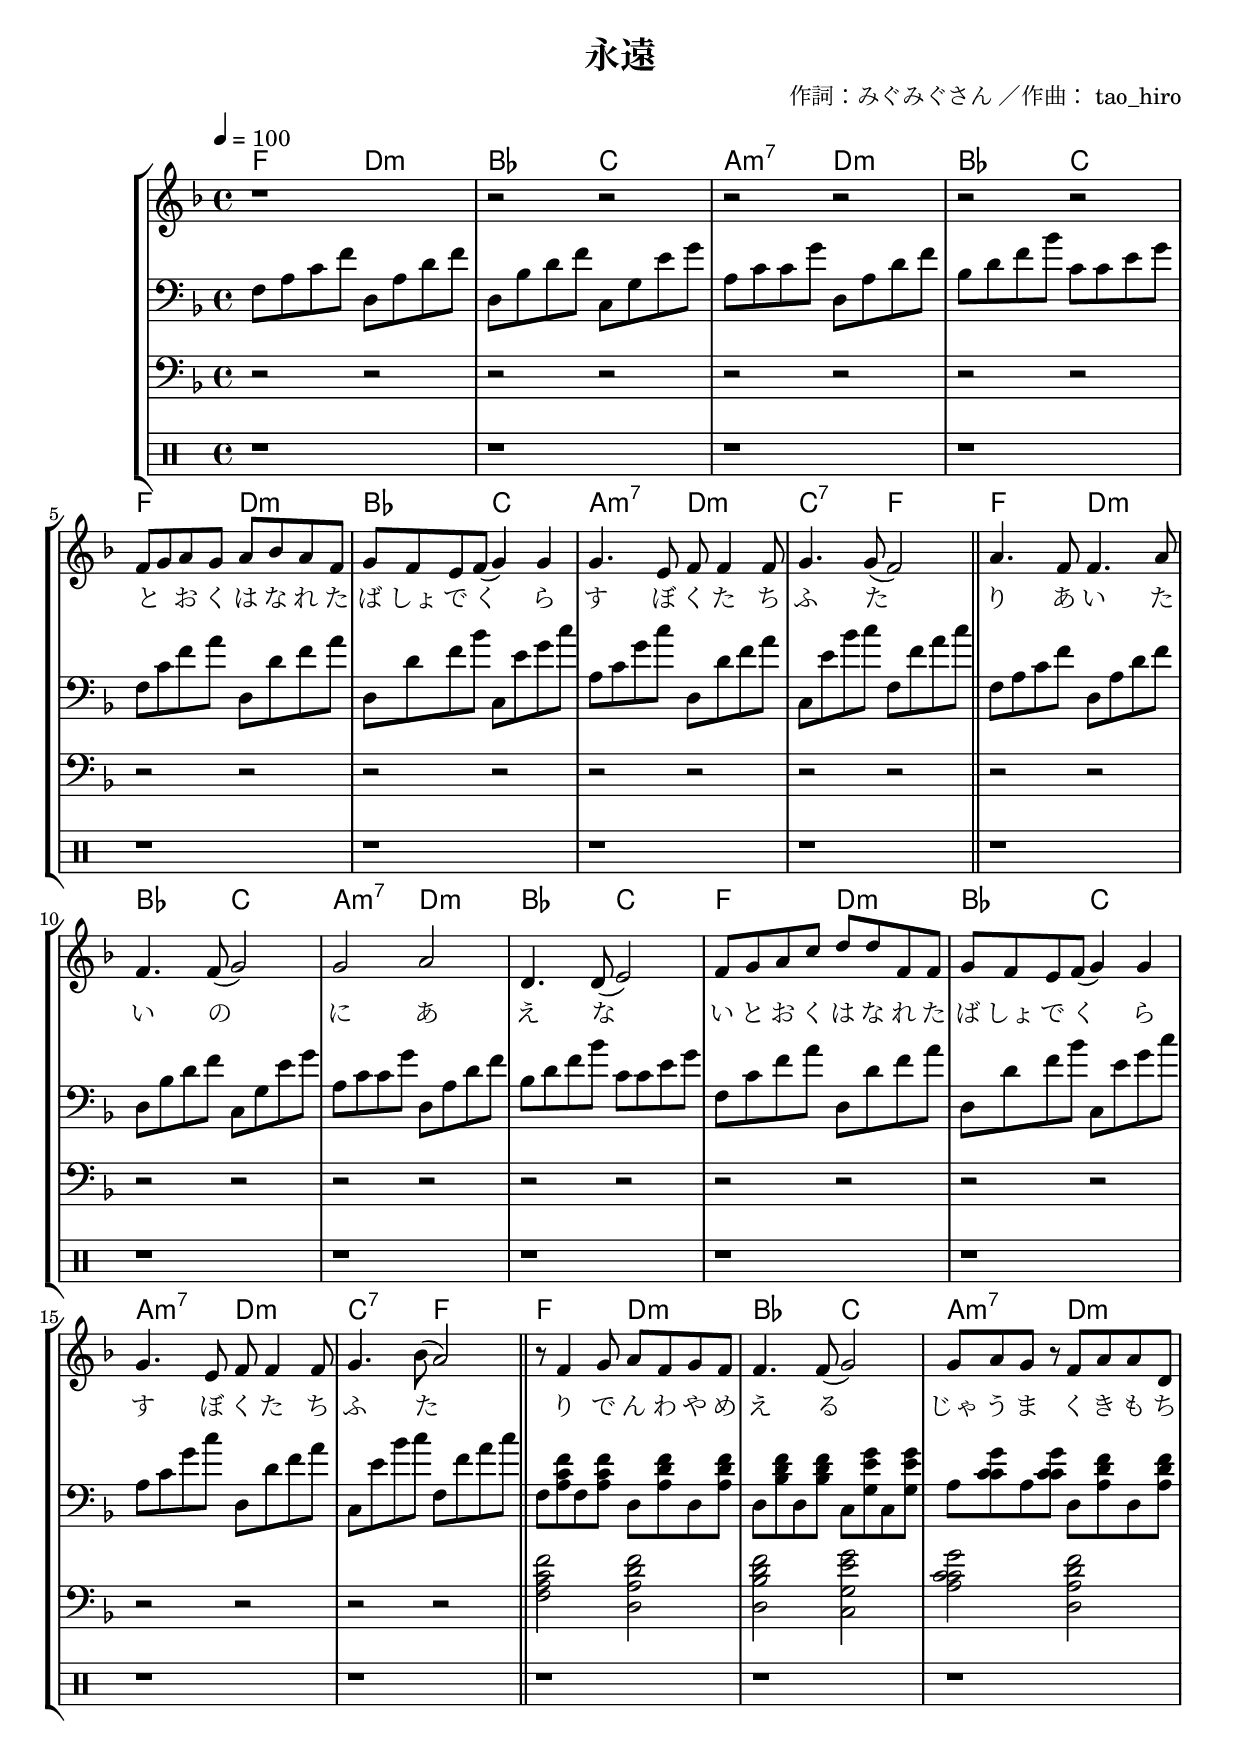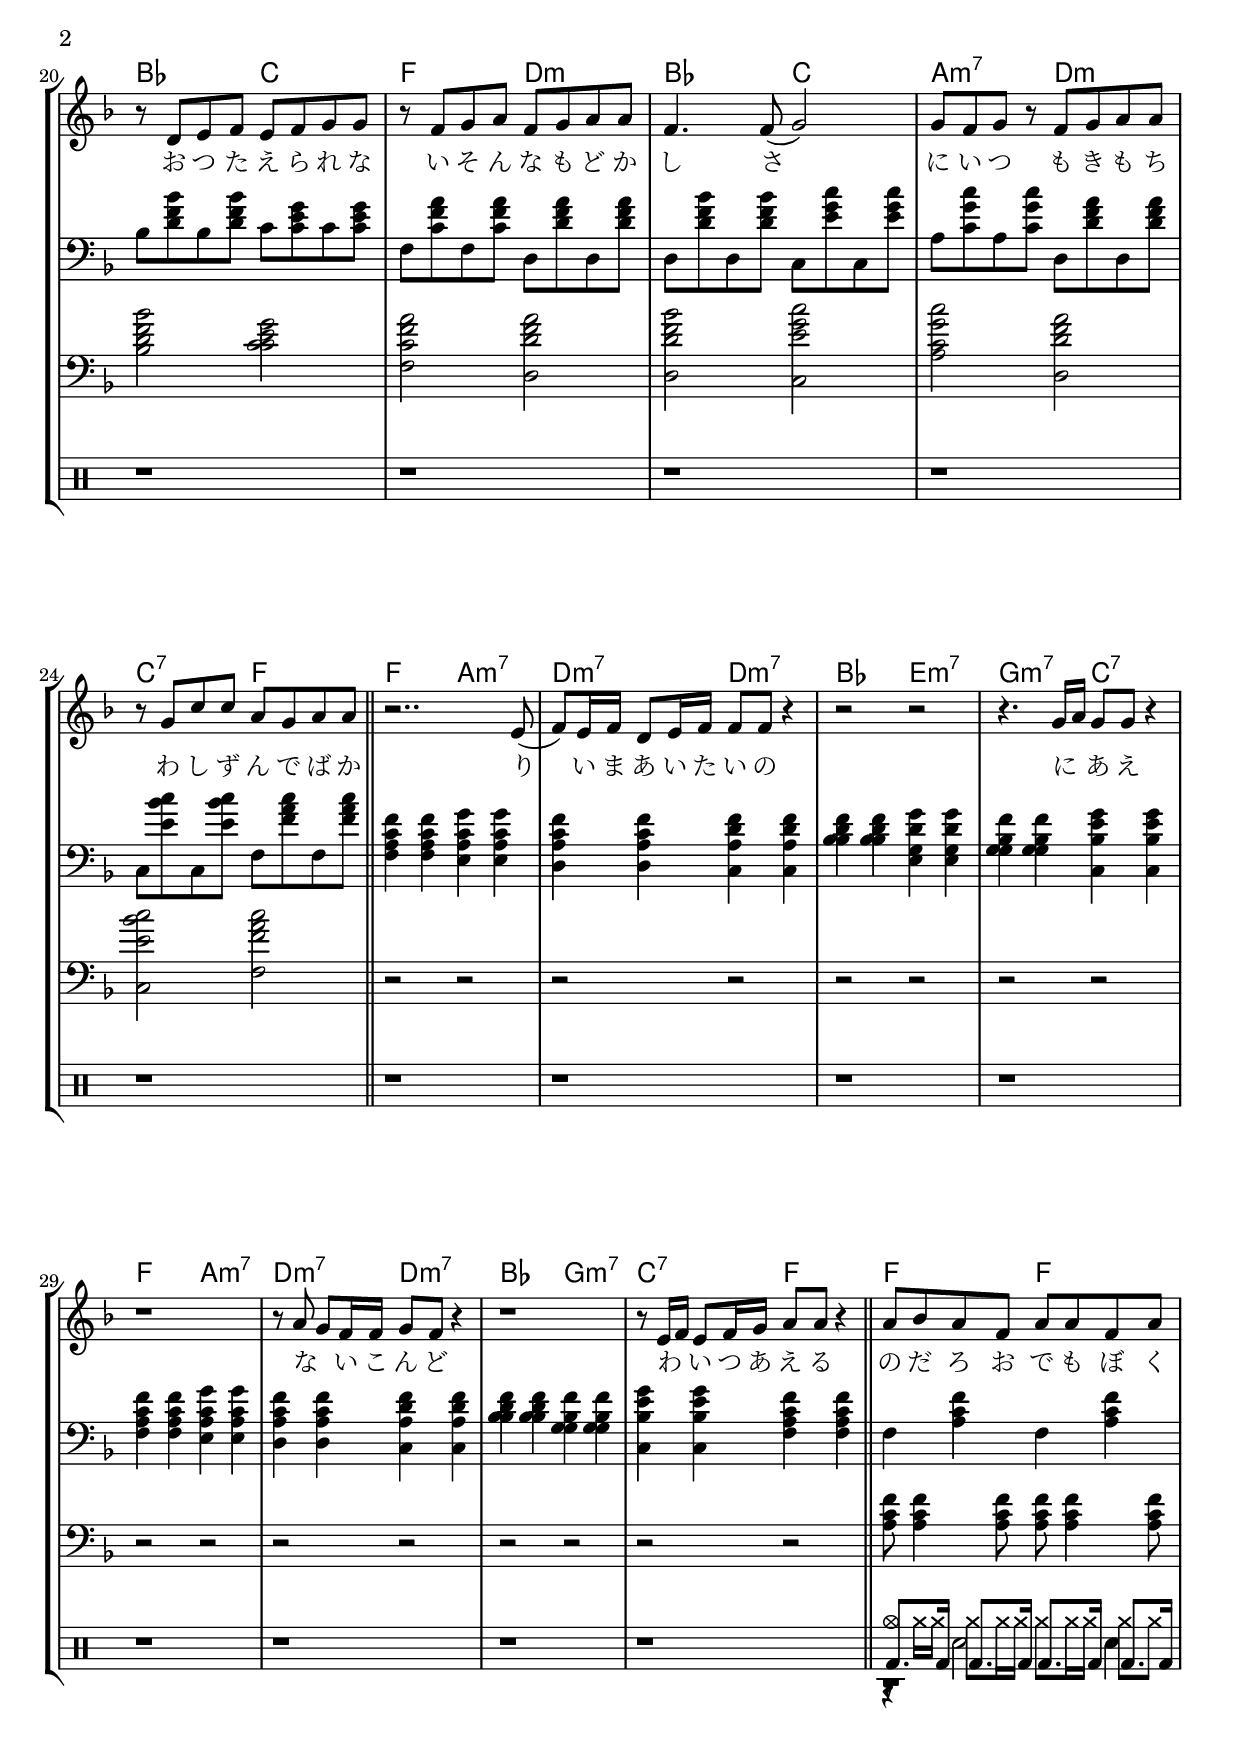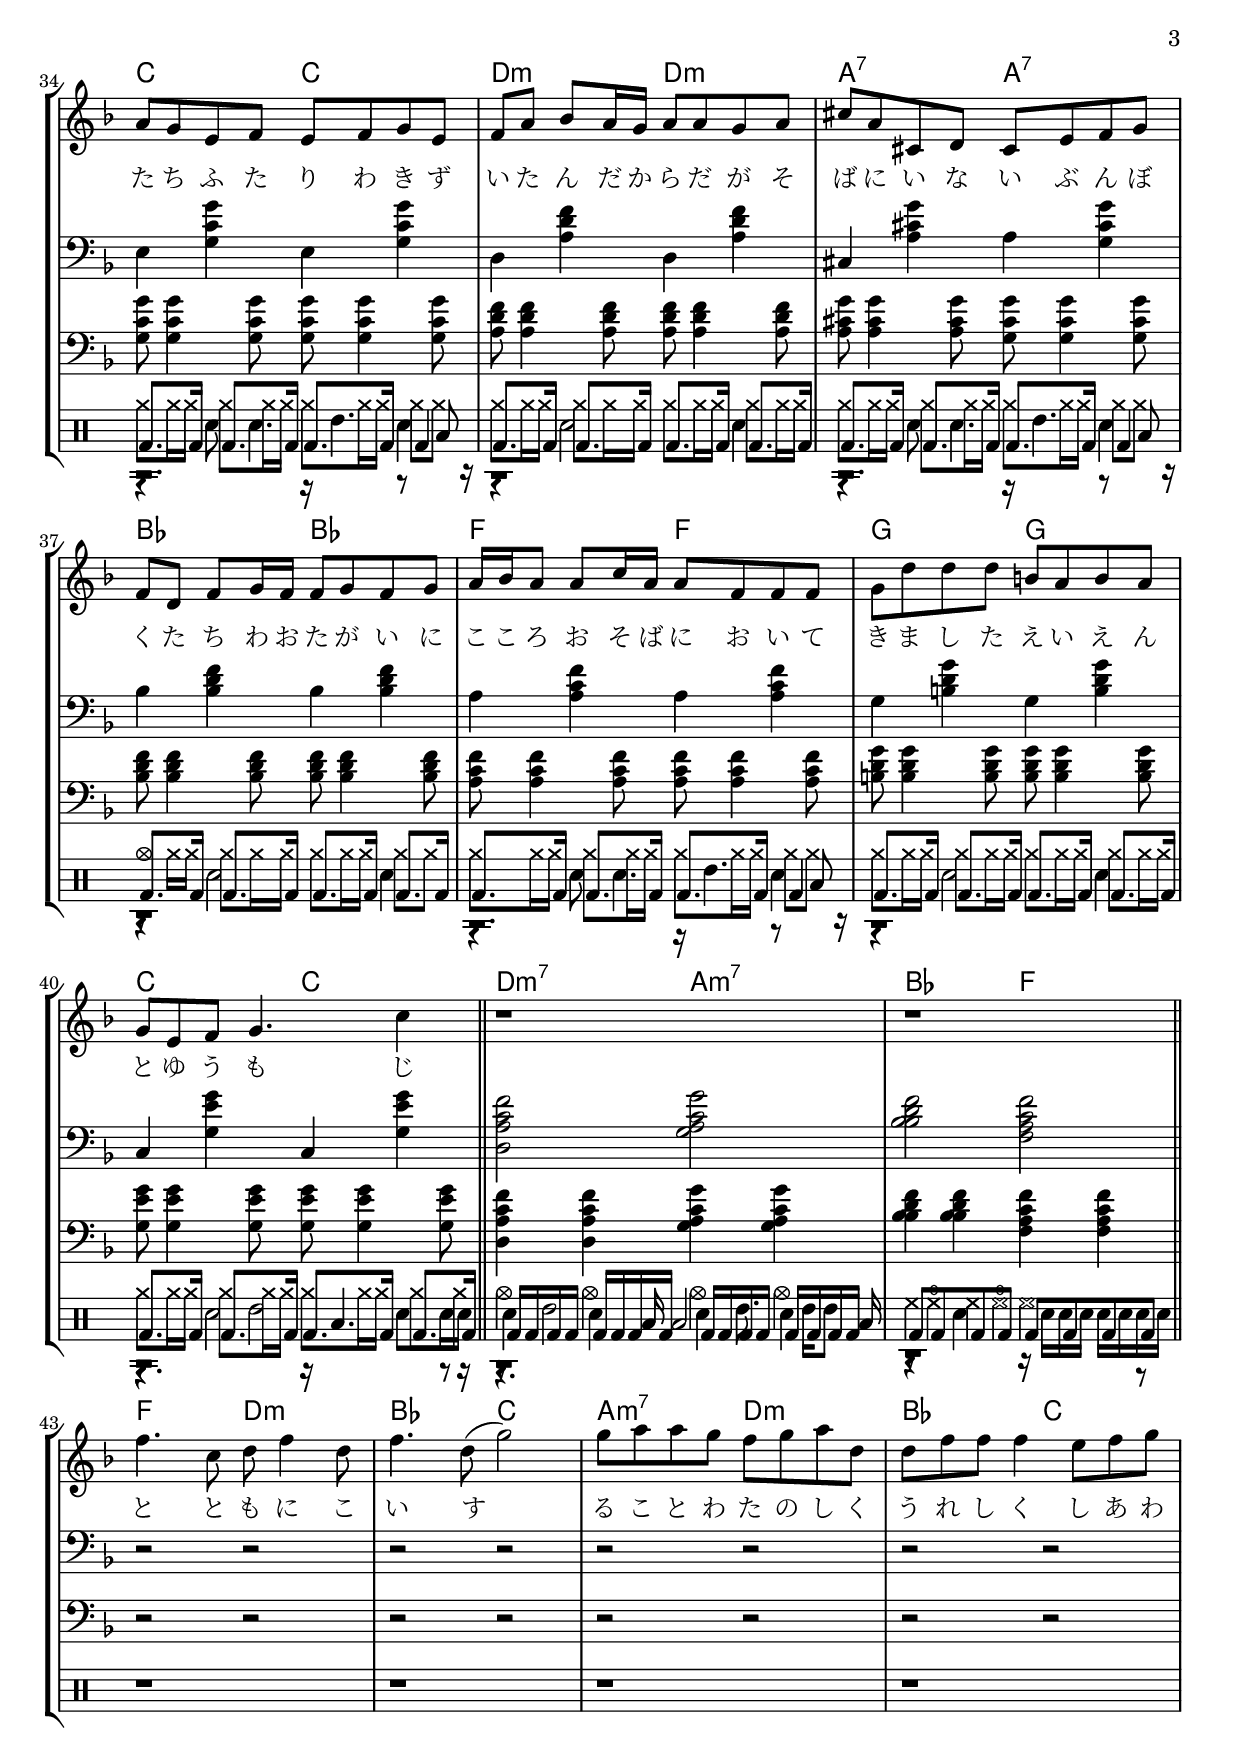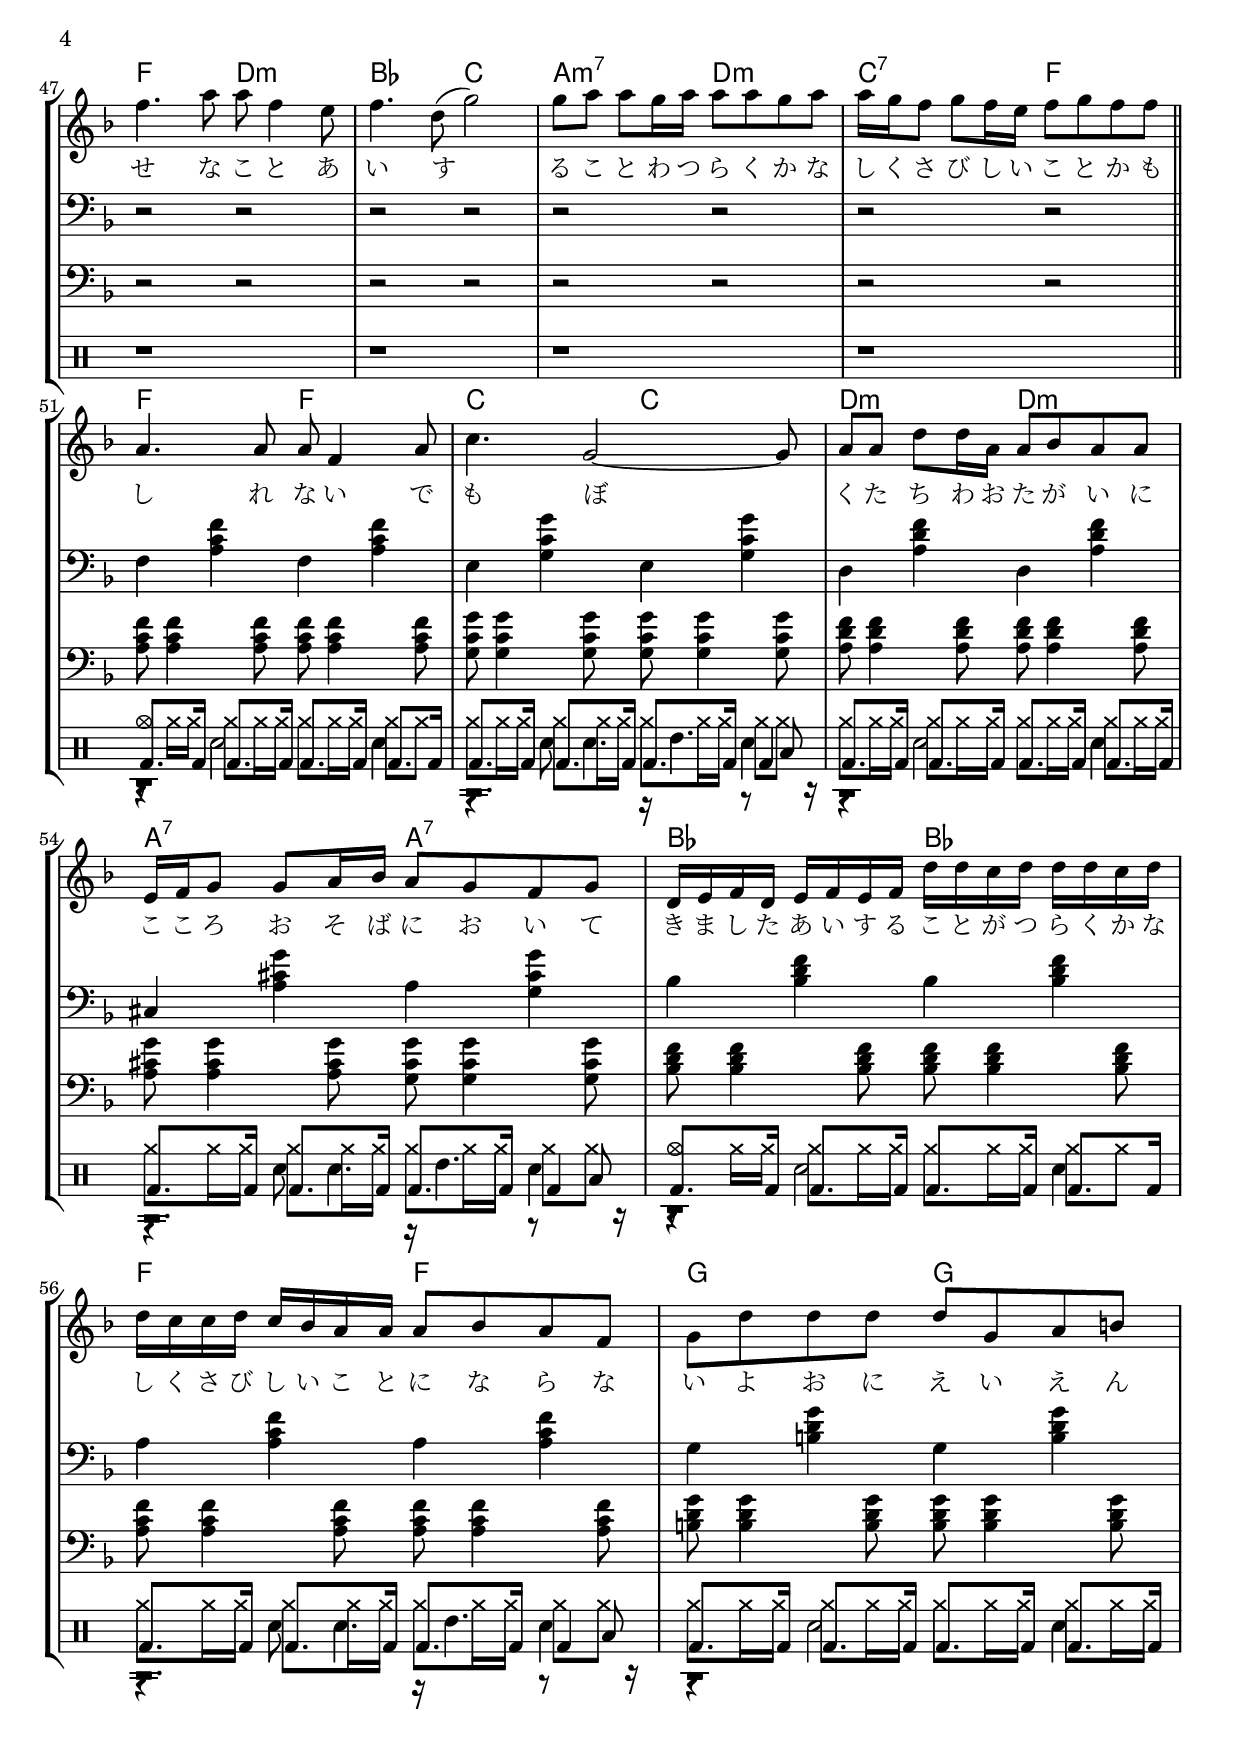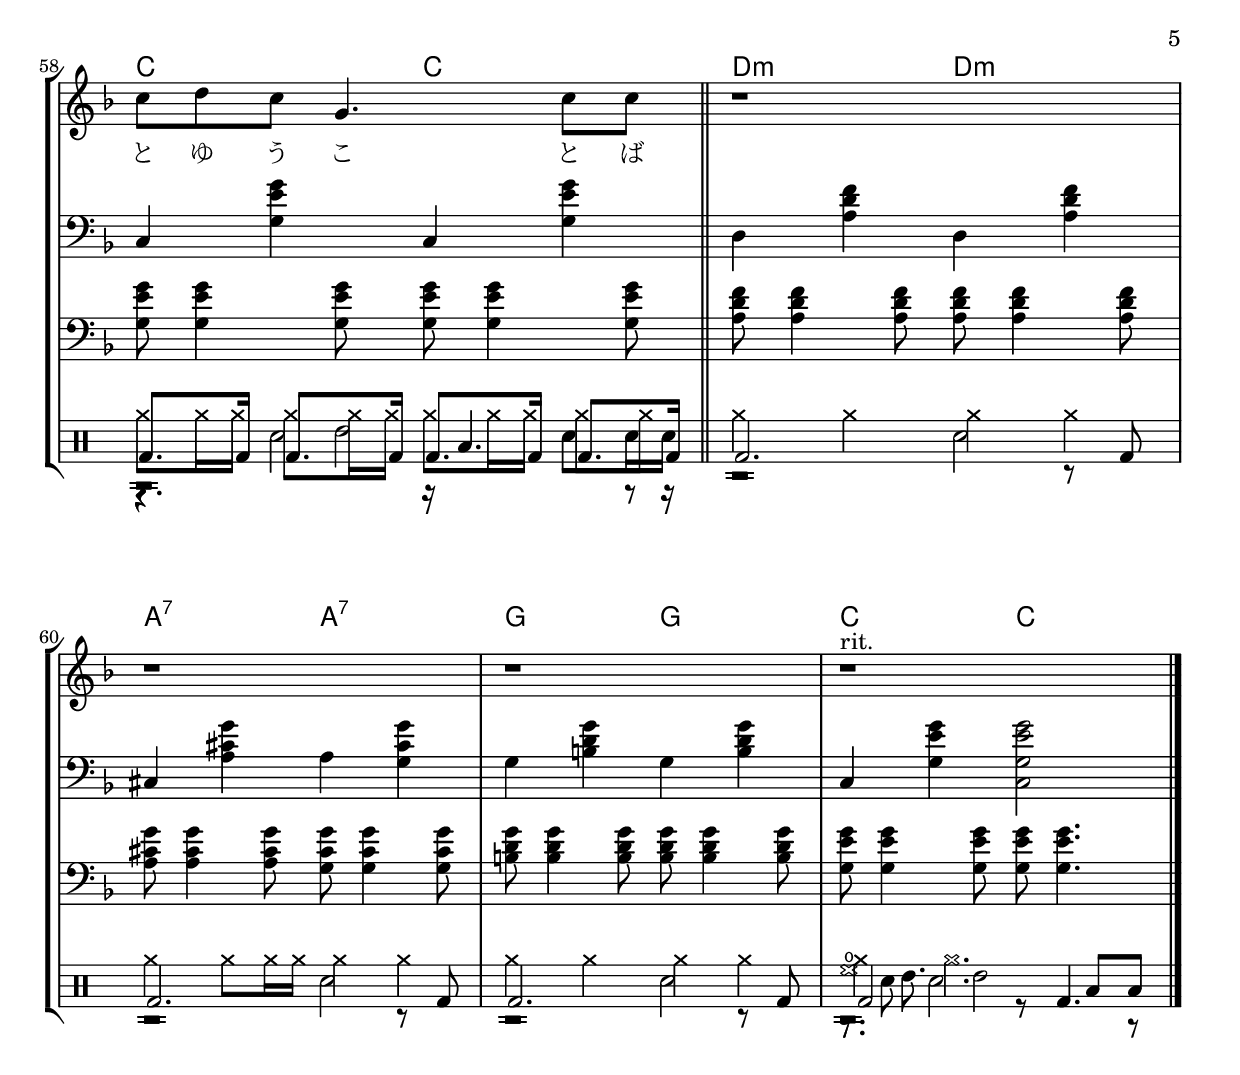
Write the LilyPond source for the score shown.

\version "2.12.1"

\header {
	title = \markup {永遠}
	composer = \markup \center-column {"作詞：みぐみぐさん ／作曲： tao_hiro"}
}

harmony = \chordmode {
	f2 d:m bes c a:min7 d:m bes c f d:m bes c a:min7 d:m c:7 f 

	f d:m bes c a:min7 d:m bes c f d:m bes c a:min7 d:m c:7 f 

	f d:m bes c a:min7 d:m bes c f d:m bes c a:min7 d:m c:7 f 

	f a:min7 d:min7 d:min7 bes e:min7 g:min7 c:7 f a:min7 d:min7 d:min7 bes g:min7 c:7 f 

	f f c c d:m d:m a:7 a:7 bes bes f f g g c c 

	d:min7 a:min7 bes f 

	f d:m bes c a:min7 d:m bes c f d:m bes c a:min7 d:m c:7 f 

	f f c c d:m d:m a:7 a:7 bes bes f f g g c c 

	d:m d:m a:7 a:7 g g c c 
}

melody = {
	\set Staff.midiInstrument = #"Electric Guitar (clean)"
		\key f \major
	\tempo 4 = 100
 r1~ 
	r2  r2 
	r2  r2~ 
	r2  r2 
	f'8  g'8  a'8  g'8  a'8  bes'8  a'8  f'8 
	g'8  f'8  e'8  f'8  (g'4)  g'4 
	g'4.  e'8  f'8  f'4  f'8 
	g'4.  g'8  (f'2)
	\set Staff.midiInstrument = #"mmi0.42"
	 a'4.  f'8  f'4.  a'8 
	f'4.  f'8  (g'2) 
	g'2  a'2 
	d'4.  d'8  (e'2) 
	f'8  g'8  a'8  c''8  d''8  d''8  f'8  f'8 
	g'8  f'8  e'8  f'8  (g'4)  g'4 
	g'4.  e'8  f'8  f'4  f'8 
	g'4.  bes'8  (a'2)
	\set Staff.midiInstrument = #"mmi0.42"
	 r8  f'4  g'8  a'8  f'8  g'8  f'8 
	f'4.  f'8  (g'2) 
	g'8  a'8  g'8  r8  f'8  a'8  a'8  d'8 
	r8  d'8  e'8  f'8  e'8  f'8  g'8  g'8 
	r8  f'8  g'8  a'8  f'8  g'8  a'8  a'8 
	f'4.  f'8  (g'2) 
	g'8  f'8  g'8  r8  f'8  g'8  a'8  a'8 
	r8  g'8  c''8  c''8  a'8  g'8  a'8  a'8
	\set Staff.midiInstrument = #"mmi0.42"
	r2.. e'8 
	(f'8)  e'16  f'16  d'8  e'16  f'16  f'8  f'8  r4~ 
	r2  r2~ 
	r4.  g'16  a'16  g'8  g'8  r4 
	r1~ 
	r8  a'8  g'8  f'16  f'16  g'8  f'8  r4~ 
	r1~ 
	r8  e'16  f'16  e'8  f'16  g'16  a'8  a'8  r4
	\set Staff.midiInstrument = #"mmi0.42"
	 a'8  bes'8  a'8  f'8  a'8  a'8  f'8  a'8 
	a'8  g'8  e'8  f'8  e'8  f'8  g'8  e'8 
	f'8  a'8  bes'8  a'16  g'16  a'8  a'8  g'8  a'8 
	cis''8  a'8  cis'8  d'8  cis'8  e'8  f'8  g'8 
	f'8  d'8  f'8  g'16  f'16  f'8  g'8  f'8  g'8 
	a'16  bes'16  a'8  a'8  c''16  a'16  a'8  f'8  f'8  f'8 
	g'8  d''8  d''8  d''8  b'8  a'8  b'8  a'8 
	g'8  e'8  f'8  g'4.  c''4
	r1 | r1   
	\set Staff.midiInstrument = #"mmi0.42"
	 f''4.  c''8  d''8  f''4  d''8 
	f''4.  d''8  (g''2) 
	g''8  a''8  a''8  g''8  f''8  g''8  a''8  d''8 
	d''8  f''8  f''8  f''4  e''8  f''8  g''8 
	f''4.  a''8  a''8  f''4  e''8 
	f''4.  d''8  (g''2) 
	g''8  a''8  a''8  g''16  a''16  a''8  a''8  g''8  a''8 
	a''16  g''16  f''8  g''8  f''16  e''16  f''8  g''8  f''8  f''8
	\set Staff.midiInstrument = #"mmi0.42"
	 a'4.  a'8  a'8  f'4  a'8 
	c''4.  g'2~g'8 
	a'8  a'8  d''8  d''16  a'16  a'8  bes'8  a'8  a'8 
	e'16  f'16  g'8  g'8  a'16  bes'16  a'8  g'8  f'8  g'8 
	d'16  e'16  f'16  d'16  e'16  f'16  e'16  f'16  d''16  d''16  c''16  d''16  d''16  d''16  c''16  d''16 
	d''16  c''16  c''16  d''16  c''16  bes'16  a'16  a'16  a'8  bes'8  a'8  f'8 
	g'8  d''8  d''8  d''8  d''8  g'8  a'8  b'8 
	c''8  d''8  c''8  g'4.  c''8  c''8
	r1 | r1 | r1 | r1^"rit." \bar "|."
}

words = \lyricmode {
	と  お  く  は  な  れ  た  ば  しょ  で  く  ら  す  ぼ  く  た  ち  ふ  た  り  
	あ  い  た  い  の  に  あ  え  な  い  と  お  く  は  な  れ  た  ば  しょ  で  く  ら  す  ぼ  く  た  ち  ふ  た  り  
	で  ん  わ  や  め  え  る  じゃ  う  ま  く  き  も  ち  お  つ  た  え  ら  れ  な  い  そ  ん  な  も  ど  か  し  さ  に  い  つ  も  き  も  ち  わ  し  ず  ん  で  ば  か  り  
	い  ま  あ  い  た  い  の  に  あ  え  な  い  こ  ん  ど  わ  い  つ  あ  え  る  の  だ  ろ  お  
	で  も  ぼ  く  た  ち  ふ  た  り  わ  き  ず  い  た  ん  だ  か  ら  だ  が  そ  ば  に  い  な  い  ぶ  ん  ぼ  く  た  ち  わ  お  た  が  い  に  こ  こ  ろ  お  そ  ば  に  お  い  て  き  ま  し  た  え  い  え  ん  と  ゆ  う  も  じ  と  と  も  に  
	
	こ  い  す  る  こ  と  わ  た  の  し  く  う  れ  し  く  し  あ  わ  せ  な  こ  と  あ  い  す  る  こ  と  わ  つ  ら  く  か  な  し  く  さ  び  し  い  こ  と  か  も  し  れ  な  い  
	で  も  ぼ  く  た  ち  わ  お  た  が  い  に  こ  こ  ろ  お  そ  ば  に  お  い  て  き  ま  し  た  あ  い  す  る  こ  と  が  つ  ら  く  か  な  し  く  さ  び  し  い  こ  と  に  な  ら  な  い  よ  お  に  え  い  え  ん  と  ゆ  う  こ  と  ば  と  と  も  に  
	
}

tempochange = {
	\tempo 4 = 100
	r1 | r1 | r1 | r1 | r1 | r1 | r1 | r1 \bar "||"
	\tempo 4 = 100
	r1 | r1 | r1 | r1 | r1 | r1 | r1 | r1 \bar "||"
	\tempo 4 = 100
	r1 | r1 | r1 | r1 | r1 | r1 | r1 | r1 \bar "||"
	\tempo 4 = 100
	r1 | r1 | r1 | r1 | r1 | r1 | r1 | r1 \bar "||"
	\tempo 4 = 100
	r1 | r1 | r1 | r1 | r1 | r1 | r1 | r1 \bar "||"
	\tempo 4 = 100
	r1 | r1 \bar "||"
	\tempo 4 = 100
	r1 | r1 | r1 | r1 | r1 | r1 | r1 | r1 \bar "||"
	\tempo 4 = 100
	r1 | r1 | r1 | r1 | r1 | r1 | r1 | r1 \bar "||"
	\tempo 4 = 100
	r1 | r1 | r1 | \tempo 4 = 75 r2 \tempo 4 = 66 r2 \bar "|."
}

mainacc = {
	\clef bass
	\set Staff.midiInstrument = #"Acoustic grand"
	\key f \major
	\tempo 4 = 100
	f8 a8 c'8 f'8
	d8 a8 d'8 f'8
	d8 bes8 d'8 f'8
	c8 g8 e'8 g'8
	a8 c'8 c'8 g'8
	d8 a8 d'8 f'8
	bes8 d'8 f'8 bes'8
	c'8 c'8 e'8 g'8
	f8 c'8 f'8 a'8
	d8 d'8 f'8 a'8
	d8 d'8 f'8 bes'8
	c8 e'8 g'8 c''8
	a8 c'8 g'8 c''8
	d8 d'8 f'8 a'8
	c8 e'8 bes'8 c''8
	f8 f'8 a'8 c''8
	\bar "||"

	\set Staff.midiInstrument = #"Electric Guitar (clean)"
	f8 a8 c'8 f'8
	d8 a8 d'8 f'8
	d8 bes8 d'8 f'8
	c8 g8 e'8 g'8
	a8 c'8 c'8 g'8
	d8 a8 d'8 f'8
	bes8 d'8 f'8 bes'8
	c'8 c'8 e'8 g'8
	f8 c'8 f'8 a'8
	d8 d'8 f'8 a'8
	d8 d'8 f'8 bes'8
	c8 e'8 g'8 c''8
	a8 c'8 g'8 c''8
	d8 d'8 f'8 a'8
	c8 e'8 bes'8 c''8
	f8 f'8 a'8 c''8
	\bar "||"

	\set Staff.midiInstrument = #"Electric Guitar (clean)"
	f8 <a c' f'> f <a c' f'>
	d8 <a d' f'> d <a d' f'>
	d8 <bes d' f'> d <bes d' f'>
	c8 <g e' g'> c <g e' g'>
	a8 <c' c' g'> a <c' c' g'>
	d8 <a d' f'> d <a d' f'>
	bes8 <d' f' bes'> bes <d' f' bes'>
	c'8 <c' e' g'> c' <c' e' g'>
	f8 <c' f' a'> f <c' f' a'>
	d8 <d' f' a'> d <d' f' a'>
	d8 <d' f' bes'> d <d' f' bes'>
	c8 <e' g' c''> c <e' g' c''>
	a8 <c' g' c''> a <c' g' c''>
	d8 <d' f' a'> d <d' f' a'>
	c8 <e' bes' c''> c <e' bes' c''>
	f8 <f' a' c''> f <f' a' c''>
	\bar "||"

	\set Staff.midiInstrument = #"Tuba"
	<f a c' f'>4 <f a c' f'>4
	<e a c' g'>4 <e a c' g'>4
	<d a c' f'>4 <d a c' f'>4
	<c a d' f'>4 <c a d' f'>4
	<bes bes d' f'>4 <bes bes d' f'>4
	<e g d' g'>4 <e g d' g'>4
	<g g bes f'>4 <g g bes f'>4
	<c bes e' g'>4 <c bes e' g'>4
	<f a c' f'>4 <f a c' f'>4
	<e a c' g'>4 <e a c' g'>4
	<d a c' f'>4 <d a c' f'>4
	<c a d' f'>4 <c a d' f'>4
	<bes bes d' f'>4 <bes bes d' f'>4
	<g g bes f'>4 <g g bes f'>4
	<c bes e' g'>4 <c bes e' g'>4
	<f a c' f'>4 <f a c' f'>4
	\bar "||"

	\set Staff.midiInstrument = #"Soprano Sax"
	f4 <a c' f'>4
	f4 <a c' f'>4
	e4 <g c' g'>4
	e4 <g c' g'>4
	d4 <a d' f'>4
	d4 <a d' f'>4
	cis4 <a cis' g'>4
	a4 <g cis' g'>4
	bes4 <bes d' f'>4
	bes4 <bes d' f'>4
	a4 <a c' f'>4
	a4 <a c' f'>4
	g4 <b d' g'>4
	g4 <b d' g'>4
	c4 <g e' g'>4
	c4 <g e' g'>4
	\bar "||"

	\set Staff.midiInstrument = #"Soprano Sax"
	<d a c' f'>2
	<a g c' g'>2
	<bes bes d' f'>2
	<f a c' f'>2
	\bar "||"

	\set Staff.midiInstrument = #"Acoustic grand"
	r2
	r2
	r2
	r2
	r2
	r2
	r2
	r2
	r2
	r2
	r2
	r2
	r2
	r2
	r2
	r2
	\bar "||"

	\set Staff.midiInstrument = #"Soprano Sax"
	f4 <a c' f'>4
	f4 <a c' f'>4
	e4 <g c' g'>4
	e4 <g c' g'>4
	d4 <a d' f'>4
	d4 <a d' f'>4
	cis4 <a cis' g'>4
	a4 <g cis' g'>4
	bes4 <bes d' f'>4
	bes4 <bes d' f'>4
	a4 <a c' f'>4
	a4 <a c' f'>4
	g4 <b d' g'>4
	g4 <b d' g'>4
	c4 <g e' g'>4
	c4 <g e' g'>4
	\bar "||"

	\set Staff.midiInstrument = #"Soprano Sax"
	d4 <a d' f'>4
	d4 <a d' f'>4
	cis4 <a cis' g'>4
	a4 <g cis' g'>4
	g4 <b d' g'>4
	g4 <b d' g'>4
	c4 <g e' g'>4
	<c g e' g'>2
	\bar "|."
}

subacc = {
	\clef bass
	\set Staff.midiInstrument = #"Acoustic grand"
	\key f \major
	\tempo 4 = 100
	r2
	r2
	r2
	r2
	r2
	r2
	r2
	r2
	r2
	r2
	r2
	r2
	r2
	r2
	r2
	r2
	\bar "||"

	\set Staff.midiInstrument = #"Acoustic grand"
	r2
	r2
	r2
	r2
	r2
	r2
	r2
	r2
	r2
	r2
	r2
	r2
	r2
	r2
	r2
	r2
	\bar "||"

	\set Staff.midiInstrument = #"Acoustic Bass"
	<f a c' f'>2
	<d a d' f'>2
	<d bes d' f'>2
	<c g e' g'>2
	<a c' c' g'>2
	<d a d' f'>2
	<bes d' f' bes'>2
	<c' c' e' g'>2
	<f c' f' a'>2
	<d d' f' a'>2
	<d d' f' bes'>2
	<c e' g' c''>2
	<a c' g' c''>2
	<d d' f' a'>2
	<c e' bes' c''>2
	<f f' a' c''>2
	\bar "||"

	\set Staff.midiInstrument = #"Acoustic grand"
	r2
	r2
	r2
	r2
	r2
	r2
	r2
	r2
	r2
	r2
	r2
	r2
	r2
	r2
	r2
	r2
	\bar "||"

	\set Staff.midiInstrument = #"Fretless Bass"
	<a c' f'>8 <a c' f'>4 <a c' f'>8
	<a c' f'>8 <a c' f'>4 <a c' f'>8
	<g c' g'>8 <g c' g'>4 <g c' g'>8
	<g c' g'>8 <g c' g'>4 <g c' g'>8
	<a d' f'>8 <a d' f'>4 <a d' f'>8
	<a d' f'>8 <a d' f'>4 <a d' f'>8
	<a cis' g'>8 <a cis' g'>4 <a cis' g'>8
	<g cis' g'>8 <g cis' g'>4 <g cis' g'>8
	<bes d' f'>8 <bes d' f'>4 <bes d' f'>8
	<bes d' f'>8 <bes d' f'>4 <bes d' f'>8
	<a c' f'>8 <a c' f'>4 <a c' f'>8
	<a c' f'>8 <a c' f'>4 <a c' f'>8
	<b d' g'>8 <b d' g'>4 <b d' g'>8
	<b d' g'>8 <b d' g'>4 <b d' g'>8
	<g e' g'>8 <g e' g'>4 <g e' g'>8
	<g e' g'>8 <g e' g'>4 <g e' g'>8
	\bar "||"

	\set Staff.midiInstrument = #"Electric Guitar (jazz)"
	<d a c' f'>4 <d a c' f'>4
	<a g c' g'>4 <a g c' g'>4
	<bes bes d' f'>4 <bes bes d' f'>4
	<f a c' f'>4 <f a c' f'>4
	\bar "||"

	\set Staff.midiInstrument = #"Acoustic grand"
	r2
	r2
	r2
	r2
	r2
	r2
	r2
	r2
	r2
	r2
	r2
	r2
	r2
	r2
	r2
	r2
	\bar "||"

	\set Staff.midiInstrument = #"Fretless Bass"
	<a c' f'>8 <a c' f'>4 <a c' f'>8
	<a c' f'>8 <a c' f'>4 <a c' f'>8
	<g c' g'>8 <g c' g'>4 <g c' g'>8
	<g c' g'>8 <g c' g'>4 <g c' g'>8
	<a d' f'>8 <a d' f'>4 <a d' f'>8
	<a d' f'>8 <a d' f'>4 <a d' f'>8
	<a cis' g'>8 <a cis' g'>4 <a cis' g'>8
	<g cis' g'>8 <g cis' g'>4 <g cis' g'>8
	<bes d' f'>8 <bes d' f'>4 <bes d' f'>8
	<bes d' f'>8 <bes d' f'>4 <bes d' f'>8
	<a c' f'>8 <a c' f'>4 <a c' f'>8
	<a c' f'>8 <a c' f'>4 <a c' f'>8
	<b d' g'>8 <b d' g'>4 <b d' g'>8
	<b d' g'>8 <b d' g'>4 <b d' g'>8
	<g e' g'>8 <g e' g'>4 <g e' g'>8
	<g e' g'>8 <g e' g'>4 <g e' g'>8
	\bar "||"

	\set Staff.midiInstrument = #"Fretless Bass"
	<a d' f'>8 <a d' f'>4 <a d' f'>8
	<a d' f'>8 <a d' f'>4 <a d' f'>8
	<a cis' g'>8 <a cis' g'>4 <a cis' g'>8
	<g cis' g'>8 <g cis' g'>4 <g cis' g'>8
	<b d' g'>8 <b d' g'>4 <b d' g'>8
	<b d' g'>8 <b d' g'>4 <b d' g'>8
	<g e' g'>8 <g e' g'>4 <g e' g'>8
	<g e' g'>8 <g e' g'>4.
	\bar "|."
}

percA = {
	\drummode {
	r1 |r1 |r1 |r1 |r1 |r1 |r1 |r1 \bar "||"
	r1 |r1 |r1 |r1 |r1 |r1 |r1 |r1 \bar "||"
	r1 |r1 |r1 |r1 |r1 |r1 |r1 |r1 \bar "||"
	r1 |r1 |r1 |r1 |r1 |r1 |r1 |r1 \bar "||"
	r8 cymr16 cymr16 cymr8 cymr16 cymr16 cymr8 cymr16 cymr16 cymr8 cymr8  |cymr8 cymr16 cymr16 cymr8 cymr16 cymr16 cymr8 cymr16 cymr16 cymr8 cymr8  |cymr8 cymr16 cymr16 cymr8 cymr16 cymr16 cymr8 cymr16 cymr16 cymr8 cymr16 cymr16  |cymr8 cymr16 cymr16 cymr8 cymr16 cymr16 cymr8 cymr16 cymr16 cymr8 cymr8  |r8 cymr16 cymr16 cymr8 cymr16 cymr16 cymr8 cymr16 cymr16 cymr8 cymr8  |cymr8 cymr16 cymr16 cymr8 cymr16 cymr16 cymr8 cymr16 cymr16 cymr8 cymr8  |cymr8 cymr16 cymr16 cymr8 cymr16 cymr16 cymr8 cymr16 cymr16 cymr8 cymr16 cymr16  |cymr8 cymr16 cymr16 cymr8 cymr16 cymr16 cymr8 cymr16 cymr16 cymr8 cymr8  \bar "||"
	r1  |hh4 hh4 hh2  \bar "||"
	r1 |r1 |r1 |r1 |r1 |r1 |r1 |r1 \bar "||"
	r8 cymr16 cymr16 cymr8 cymr16 cymr16 cymr8 cymr16 cymr16 cymr8 cymr8  |cymr8 cymr16 cymr16 cymr8 cymr16 cymr16 cymr8 cymr16 cymr16 cymr8 cymr8  |cymr8 cymr16 cymr16 cymr8 cymr16 cymr16 cymr8 cymr16 cymr16 cymr8 cymr16 cymr16  |cymr8 cymr16 cymr16 cymr8 cymr16 cymr16 cymr8 cymr16 cymr16 cymr8 cymr8  |r8 cymr16 cymr16 cymr8 cymr16 cymr16 cymr8 cymr16 cymr16 cymr8 cymr8  |cymr8 cymr16 cymr16 cymr8 cymr16 cymr16 cymr8 cymr16 cymr16 cymr8 cymr8  |cymr8 cymr16 cymr16 cymr8 cymr16 cymr16 cymr8 cymr16 cymr16 cymr8 cymr16 cymr16  |cymr8 cymr16 cymr16 cymr8 cymr16 cymr16 cymr8 cymr16 cymr16 cymr8 cymr8  \bar "||"
	cymr4 cymr4 cymr4 cymr4  |cymr4 cymr8 cymr16 cymr16 cymr4 cymr4  |cymr4 cymr4 cymr4 cymr4  |cymr4 cymr2.  \bar "|."
	}
}

percB = {
	\drummode {
	r1 |r1 |r1 |r1 |r1 |r1 |r1 |r1 \bar "||"
	r1 |r1 |r1 |r1 |r1 |r1 |r1 |r1 \bar "||"
	r1 |r1 |r1 |r1 |r1 |r1 |r1 |r1 \bar "||"
	r1 |r1 |r1 |r1 |r1 |r1 |r1 |r1 \bar "||"
	r4 sn2 sn4  |r4 sn8 sn4. sn4  |r4 sn2 sn4  |r4 sn8 sn4. sn4  |r4 sn2 sn4  |r4 sn8 sn4. sn4  |r4 sn2 sn4  |r4 sn2 sn8 sn16 sn16  \bar "||"
	sn4 sn4 sn4 sn4  |r4 sn4 r16 sn16 sn16 sn16 sn16 sn16 sn16 sn16  \bar "||"
	r1 |r1 |r1 |r1 |r1 |r1 |r1 |r1 \bar "||"
	r4 sn2 sn4  |r4 sn8 sn4. sn4  |r4 sn2 sn4  |r4 sn8 sn4. sn4  |r4 sn2 sn4  |r4 sn8 sn4. sn4  |r4 sn2 sn4  |r4 sn2 sn8 sn16 sn16  \bar "||"
	r2 sn2  |r2 sn2  |r2 sn2  |r8 sn8 sn2.  \bar "|."
	}
}

percC = {
	\drummode {
	r1 |r1 |r1 |r1 |r1 |r1 |r1 |r1 \bar "||"
	r1 |r1 |r1 |r1 |r1 |r1 |r1 |r1 \bar "||"
	r1 |r1 |r1 |r1 |r1 |r1 |r1 |r1 \bar "||"
	r1 |r1 |r1 |r1 |r1 |r1 |r1 |r1 \bar "||"
	bd8. bd16 bd8. bd16 bd8. bd16 bd8. bd16  |bd8. bd16 bd8. bd16 bd8. bd16 bd4  |bd8. bd16 bd8. bd16 bd8. bd16 bd8. bd16  |bd8. bd16 bd8. bd16 bd8. bd16 bd4  |bd8. bd16 bd8. bd16 bd8. bd16 bd8. bd16  |bd8. bd16 bd8. bd16 bd8. bd16 bd4  |bd8. bd16 bd8. bd16 bd8. bd16 bd8. bd16  |bd8. bd16 bd8. bd16 bd8. bd16 bd8. bd16  \bar "||"
	bd16 bd16 bd16 bd16 bd16 bd16 bd16 bd16 bd16 bd16 bd16 bd16 bd16 bd16 bd16 bd16  |bd8 bd8 bd8 bd8 bd8 bd8 bd8 bd8  \bar "||"
	r1 |r1 |r1 |r1 |r1 |r1 |r1 |r1 \bar "||"
	bd8. bd16 bd8. bd16 bd8. bd16 bd8. bd16  |bd8. bd16 bd8. bd16 bd8. bd16 bd4  |bd8. bd16 bd8. bd16 bd8. bd16 bd8. bd16  |bd8. bd16 bd8. bd16 bd8. bd16 bd4  |bd8. bd16 bd8. bd16 bd8. bd16 bd8. bd16  |bd8. bd16 bd8. bd16 bd8. bd16 bd4  |bd8. bd16 bd8. bd16 bd8. bd16 bd8. bd16  |bd8. bd16 bd8. bd16 bd8. bd16 bd8. bd16  \bar "||"
	bd2. r8 bd8  |bd2. r8 bd8  |bd2. r8 bd8  |bd2 r8 bd4.  \bar "|."
	}
}

percD = {
	\drummode {
	r1 |r1 |r1 |r1 |r1 |r1 |r1 |r1 \bar "||"
	r1 |r1 |r1 |r1 |r1 |r1 |r1 |r1 \bar "||"
	r1 |r1 |r1 |r1 |r1 |r1 |r1 |r1 \bar "||"
	r1 |r1 |r1 |r1 |r1 |r1 |r1 |r1 \bar "||"
	r1  |r2 r16 tommh4. r16  |r1  |r2 r16 tommh4. r16  |r1  |r2 r16 tommh4. r16  |r1  |r4. tommh2 r8  \bar "||"
	r1  |r8 hho4 hho2 r8  \bar "||"
	r1 |r1 |r1 |r1 |r1 |r1 |r1 |r1 \bar "||"
	r1  |r2 r16 tommh4. r16  |r1  |r2 r16 tommh4. r16  |r1  |r2 r16 tommh4. r16  |r1  |r4. tommh2 r8  \bar "||"
	r1 |r1 |r1 |r8. tommh8. tommh2 r8  \bar "|."
	}
}

percE = {
	\drummode {
	r1 |r1 |r1 |r1 |r1 |r1 |r1 |r1 \bar "||"
	r1 |r1 |r1 |r1 |r1 |r1 |r1 |r1 \bar "||"
	r1 |r1 |r1 |r1 |r1 |r1 |r1 |r1 \bar "||"
	r1 |r1 |r1 |r1 |r1 |r1 |r1 |r1 \bar "||"
	r1  |r2. r8 toml8  |r1  |r2. r8 toml8  |r1  |r2. r8 toml8  |r1  |r2 r16 toml4. r16  \bar "||"
	cymc4 cymc4 cymc4 cymc4  |r1 \bar "||"
	r1 |r1 |r1 |r1 |r1 |r1 |r1 |r1 \bar "||"
	r1  |r2. r8 toml8  |r1  |r2. r8 toml8  |r1  |r2. r8 toml8  |r1  |r2 r16 toml4. r16  \bar "||"
	r1 |r1 |r1 |r2. toml8 toml8  \bar "|."
	}
}

percF = {
	\drummode {
	r1 | r1 | r1 | r1 | r1 | r1 | r1 | r1 \bar "||"
	r1 | r1 | r1 | r1 | r1 | r1 | r1 | r1 \bar "||"
	r1 | r1 | r1 | r1 | r1 | r1 | r1 | r1 \bar "||"
	r1 | r1 | r1 | r1 | r1 | r1 | r1 | r1 \bar "||"
	cymc1  |r1 |r1 |r1 |cymc1  |r1 |r1 |r1 \bar "||"
	r8 tommh2 tommh8. tommh16 tommh8  |r1 \bar "||"
	r1 | r1 | r1 | r1 | r1 | r1 | r1 | r1 \bar "||"
	cymc1  |r1 |r1 |r1 |cymc1  |r1 |r1 |r1 \bar "||"
	r1 |r1 |r1 |hho1  \bar "|."
	}
}

percG = {
	\drummode {
	r1 | r1 | r1 | r1 | r1 | r1 | r1 | r1 \bar "||"
	r1 | r1 | r1 | r1 | r1 | r1 | r1 | r1 \bar "||"
	r1 | r1 | r1 | r1 | r1 | r1 | r1 | r1 \bar "||"
	r1 | r1 | r1 | r1 | r1 | r1 | r1 | r1 \bar "||"
	r1 | r1 | r1 | r1 | r1 | r1 | r1 | r1 \bar "||"
	r4. toml16 toml2 toml16  |r1 \bar "||"
	r1 | r1 | r1 | r1 | r1 | r1 | r1 | r1 \bar "||"
	r1 | r1 | r1 | r1 | r1 | r1 | r1 | r1 \bar "||"
	r1 | r1 | r1 | r1 \bar "|."
	}
}

\score {
	<<
		\new StaffGroup <<
			\new ChordNames {\harmony}
			\new Voice = "melody" {\melody}
			\new Lyrics \lyricsto "melody" \words
			\new Staff = "mainacc" {\mainacc}
			\new Staff = "subacc" {\subacc}
			\new DrumStaff <<
				\new DrumVoice {\percA}
				\new DrumVoice {\percB}
				\new DrumVoice {\percC}
				\new DrumVoice {\percD}
				\new DrumVoice {\percE}
				\new DrumVoice {\percF}
				\new DrumVoice {\percG}
			>>
		>>
	>>
	\layout { }
}
